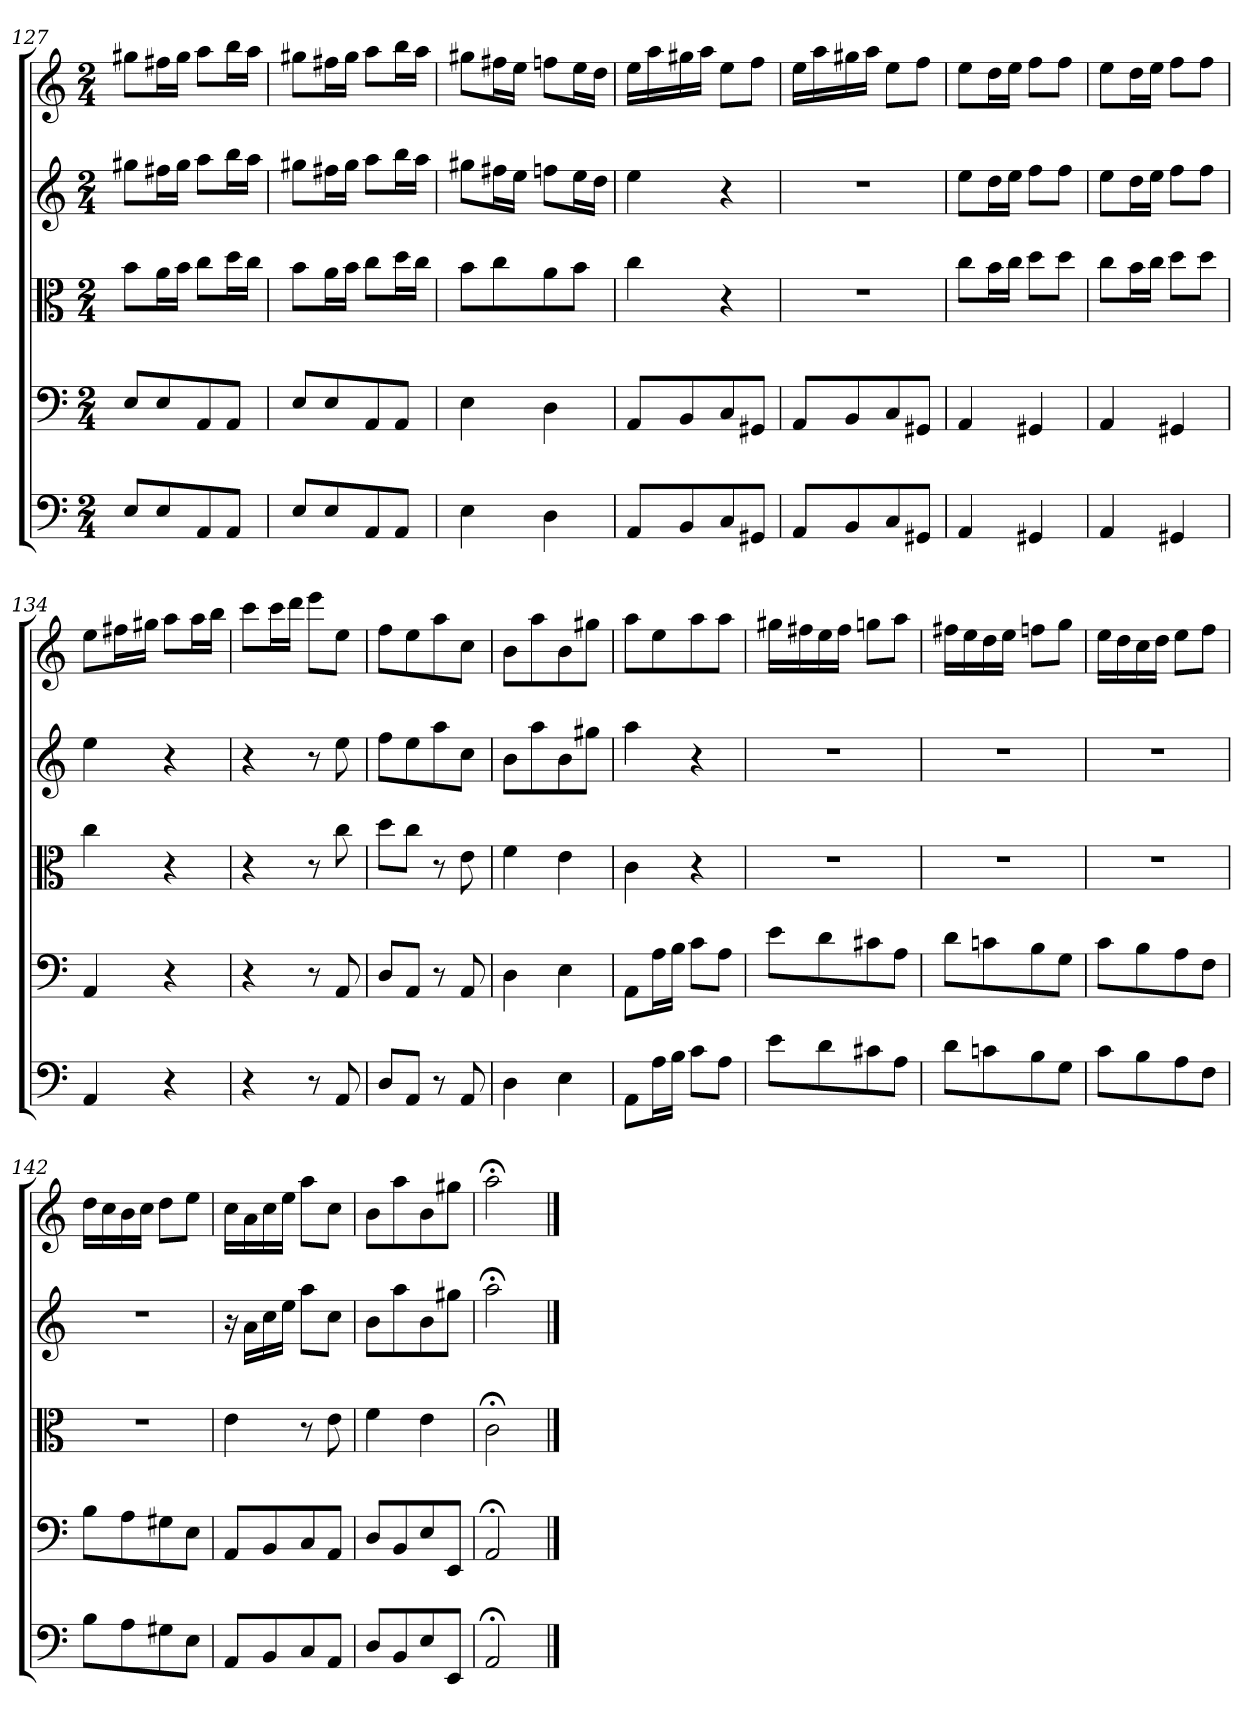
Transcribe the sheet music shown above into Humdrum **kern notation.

**kern	**kern	**kern	**kern	**kern
*part5	*part4	*part3	*part2	*part1
*staff5	*staff4	*staff3	*staff2	*staff1
*clefF4	*clefF4	*clefC3	*clefG2	*clefG2
*k[]	*k[]	*k[]	*k[]	*k[]
*a:	*a:	*a:	*a:	*a:
*M2/4	*M2/4	*M2/4	*M2/4	*M2/4
=127	=127	=127	=127	=127
8E/L	8E/L	8b\L	8gg#X\L	8gg#X\L
8E/	8E/	16a\L	16ff#X\L	16ff#X\L
.	.	16b\JJ	16gg#\JJ	16gg#\JJ
8AA/	8AA/	8cc\L	8aa\L	8aa\L
8AA/J	8AA/J	16dd\L	16bb\L	16bb\L
.	.	16cc\JJ	16aa\JJ	16aa\JJ
=128	=128	=128	=128	=128
8E/L	8E/L	8b\L	8gg#X\L	8gg#X\L
8E/	8E/	16a\L	16ff#X\L	16ff#X\L
.	.	16b\JJ	16gg#\JJ	16gg#\JJ
8AA/	8AA/	8cc\L	8aa\L	8aa\L
8AA/J	8AA/J	16dd\L	16bb\L	16bb\L
.	.	16cc\JJ	16aa\JJ	16aa\JJ
=129	=129	=129	=129	=129
4E\	4E\	8b\L	8gg#X\L	8gg#X\L
.	.	8cc\	16ff#X\L	16ff#X\L
.	.	.	16ee\JJ	16ee\JJ
4D\	4D\	8a\	8ffn\L	8ffn\L
.	.	8b\J	16ee\L	16ee\L
.	.	.	16dd\JJ	16dd\JJ
=130	=130	=130	=130	=130
8AA/L	8AA/L	4cc\	4ee\	16ee\LL
.	.	.	.	16aa\
8BB/	8BB/	.	.	16gg#X\
.	.	.	.	16aa\JJ
8C/	8C/	4r	4r	8ee\L
8GG#X/J	8GG#X/J	.	.	8ff\J
=131	=131	=131	=131	=131
8AA/L	8AA/L	2r	2r	16ee\LL
.	.	.	.	16aa\
8BB/	8BB/	.	.	16gg#X\
.	.	.	.	16aa\JJ
8C/	8C/	.	.	8ee\L
8GG#X/J	8GG#X/J	.	.	8ff\J
=132	=132	=132	=132	=132
4AA/	4AA/	8cc\L	8ee\L	8ee\L
.	.	16b\L	16dd\L	16dd\L
.	.	16cc\JJ	16ee\JJ	16ee\JJ
4GG#X/	4GG#X/	8dd\L	8ff\L	8ff\L
.	.	8dd\J	8ff\J	8ff\J
=133	=133	=133	=133	=133
4AA/	4AA/	8cc\L	8ee\L	8ee\L
.	.	16b\L	16dd\L	16dd\L
.	.	16cc\JJ	16ee\JJ	16ee\JJ
4GG#X/	4GG#X/	8dd\L	8ff\L	8ff\L
.	.	8dd\J	8ff\J	8ff\J
=134	=134	=134	=134	=134
4AA/	4AA/	4cc\	4ee\	8ee\L
.	.	.	.	16ff#X\L
.	.	.	.	16gg#X\JJ
4r	4r	4r	4r	8aa\L
.	.	.	.	16aa\L
.	.	.	.	16bb\JJ
=135	=135	=135	=135	=135
4r	4r	4r	4r	8ccc\L
.	.	.	.	16ccc\L
.	.	.	.	16ddd\JJ
8r	8r	8r	8r	8eee\L
8AA/	8AA/	8cc\	8ee\	8ee\J
=136	=136	=136	=136	=136
8D/L	8D/L	8dd\L	8ff\L	8ff\L
8AA/J	8AA/J	8cc\J	8ee\	8ee\
8r	8r	8r	8aa\	8aa\
8AA/	8AA/	8e\	8cc\J	8cc\J
=137	=137	=137	=137	=137
4D\	4D\	4f\	8b\L	8b\L
.	.	.	8aa\	8aa\
4E\	4E\	4e\	8b\	8b\
.	.	.	8gg#X\J	8gg#X\J
=138	=138	=138	=138	=138
8AA\L	8AA\L	4c\	4aa\	8aa\L
16A\L	16A\L	.	.	8ee\
16B\JJ	16B\JJ	.	.	.
8c\L	8c\L	4r	4r	8aa\
8A\J	8A\J	.	.	8aa\J
=139	=139	=139	=139	=139
8e\L	8e\L	2r	2r	16gg#X\LL
.	.	.	.	16ff#X\
8d\	8d\	.	.	16ee\
.	.	.	.	16ff#\JJ
8c#X\	8c#X\	.	.	8ggn\L
8A\J	8A\J	.	.	8aa\J
=140	=140	=140	=140	=140
8d\L	8d\L	2r	2r	16ff#X\LL
.	.	.	.	16ee\
8cn\	8cn\	.	.	16dd\
.	.	.	.	16ee\JJ
8B\	8B\	.	.	8ffn\L
8G\J	8G\J	.	.	8gg\J
=141	=141	=141	=141	=141
8c\L	8c\L	2r	2r	16ee\LL
.	.	.	.	16dd\
8B\	8B\	.	.	16cc\
.	.	.	.	16dd\JJ
8A\	8A\	.	.	8ee\L
8F\J	8F\J	.	.	8ff\J
=142	=142	=142	=142	=142
8B\L	8B\L	2r	2r	16dd\LL
.	.	.	.	16cc\
8A\	8A\	.	.	16b\
.	.	.	.	16cc\JJ
8G#X\	8G#X\	.	.	8dd\L
8E\J	8E\J	.	.	8ee\J
=143	=143	=143	=143	=143
8AA/L	8AA/L	4e\	16r	16cc\LL
.	.	.	16a\LL	16a\
8BB/	8BB/	.	16cc\	16cc\
.	.	.	16ee\JJ	16ee\JJ
8C/	8C/	8r	8aa\L	8aa\L
8AA/J	8AA/J	8e\	8cc\J	8cc\J
=144	=144	=144	=144	=144
8D/L	8D/L	4f\	8b\L	8b\L
8BB/	8BB/	.	8aa\	8aa\
8E/	8E/	4e\	8b\	8b\
8EE/J	8EE/J	.	8gg#X\J	8gg#X\J
=145	=145	=145	=145	=145
2AA;</	2AA;</	2c;<\	2aa;<\	2aa;<\
==	==	==	==	==
*-	*-	*-	*-	*-
